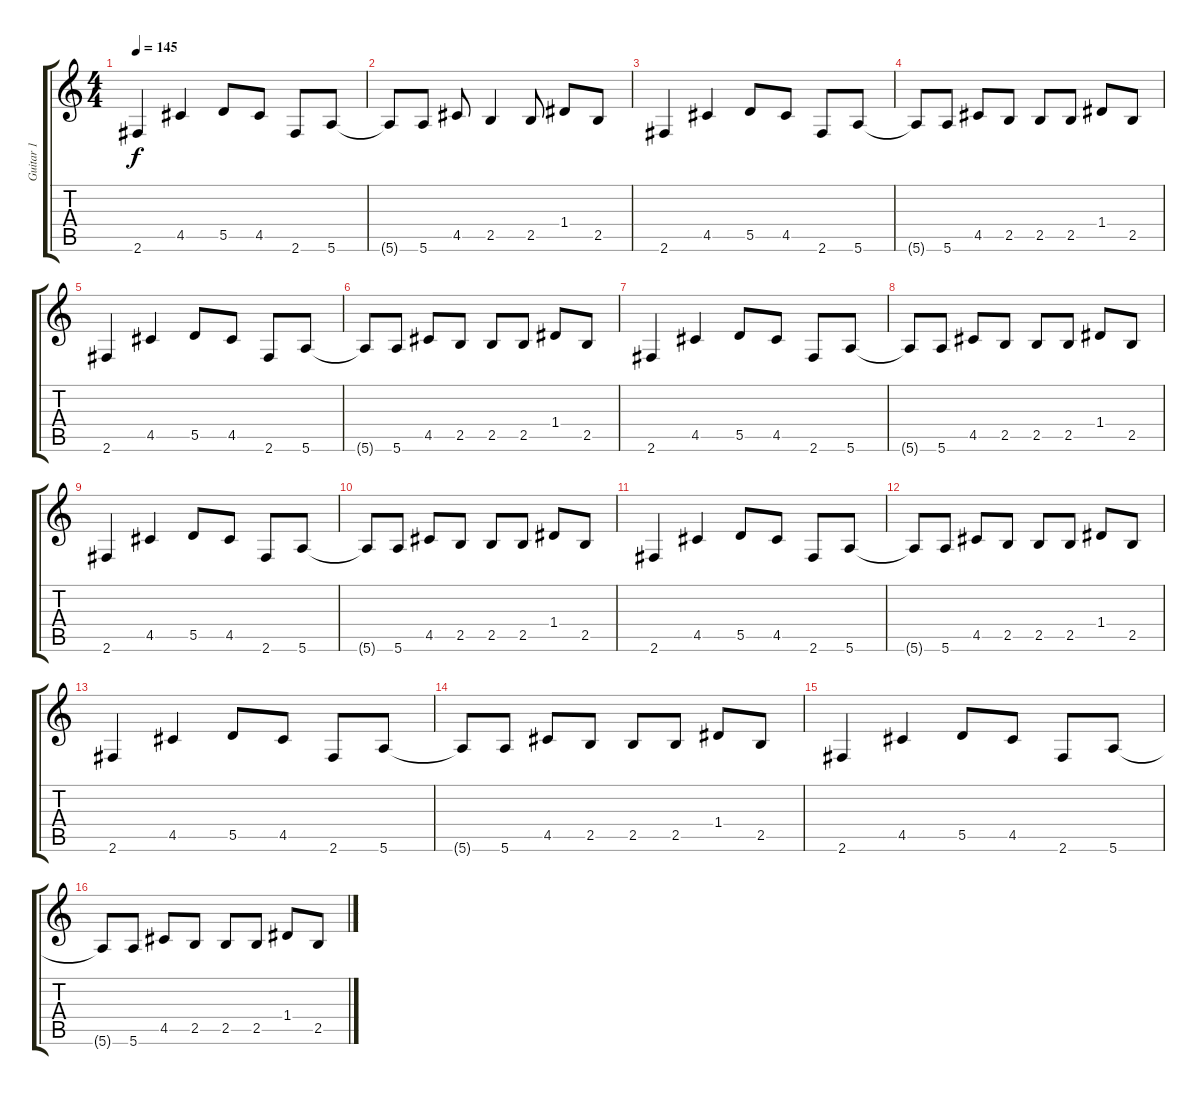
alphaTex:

\track ("Guitar 1" "Guitar 1") {instrument acousticguitarsteel}
\staff {score tabs}
\tuning (E4 B3 G3 D3 A2 E2) {hide}
\ts (4 4)
\tempo 145
\clef g2
\ks c
2.6.4{dy f instrument acousticguitarsteel} 4.5.4 5.5.8 4.5.8 2.6.8 5.6.8 |
5.6{t}.8 5.6.8 4.5.8 2.5.4 2.5.8 1.4.8 2.5.8 |
2.6.4 4.5.4 5.5.8 4.5.8 2.6.8 5.6.8 |
5.6{t}.8 5.6.8 4.5.8 2.5.8 2.5.8 2.5.8 1.4.8 2.5.8 |
2.6.4 4.5.4 5.5.8 4.5.8 2.6.8 5.6.8 |
5.6{t}.8 5.6.8 4.5.8 2.5.8 2.5.8 2.5.8 1.4.8 2.5.8 |
2.6.4 4.5.4 5.5.8 4.5.8 2.6.8 5.6.8 |
5.6{t}.8 5.6.8 4.5.8 2.5.8 2.5.8 2.5.8 1.4.8 2.5.8 |
2.6.4 4.5.4 5.5.8 4.5.8 2.6.8 5.6.8 |
5.6{t}.8 5.6.8 4.5.8 2.5.8 2.5.8 2.5.8 1.4.8 2.5.8 |
2.6.4 4.5.4 5.5.8 4.5.8 2.6.8 5.6.8 |
5.6{t}.8 5.6.8 4.5.8 2.5.8 2.5.8 2.5.8 1.4.8 2.5.8 |
2.6.4 4.5.4 5.5.8 4.5.8 2.6.8 5.6.8 |
5.6{t}.8 5.6.8 4.5.8 2.5.8 2.5.8 2.5.8 1.4.8 2.5.8 |
2.6.4 4.5.4 5.5.8 4.5.8 2.6.8 5.6.8 |
5.6{t}.8 5.6.8 4.5.8 2.5.8 2.5.8 2.5.8 1.4.8 2.5.8
